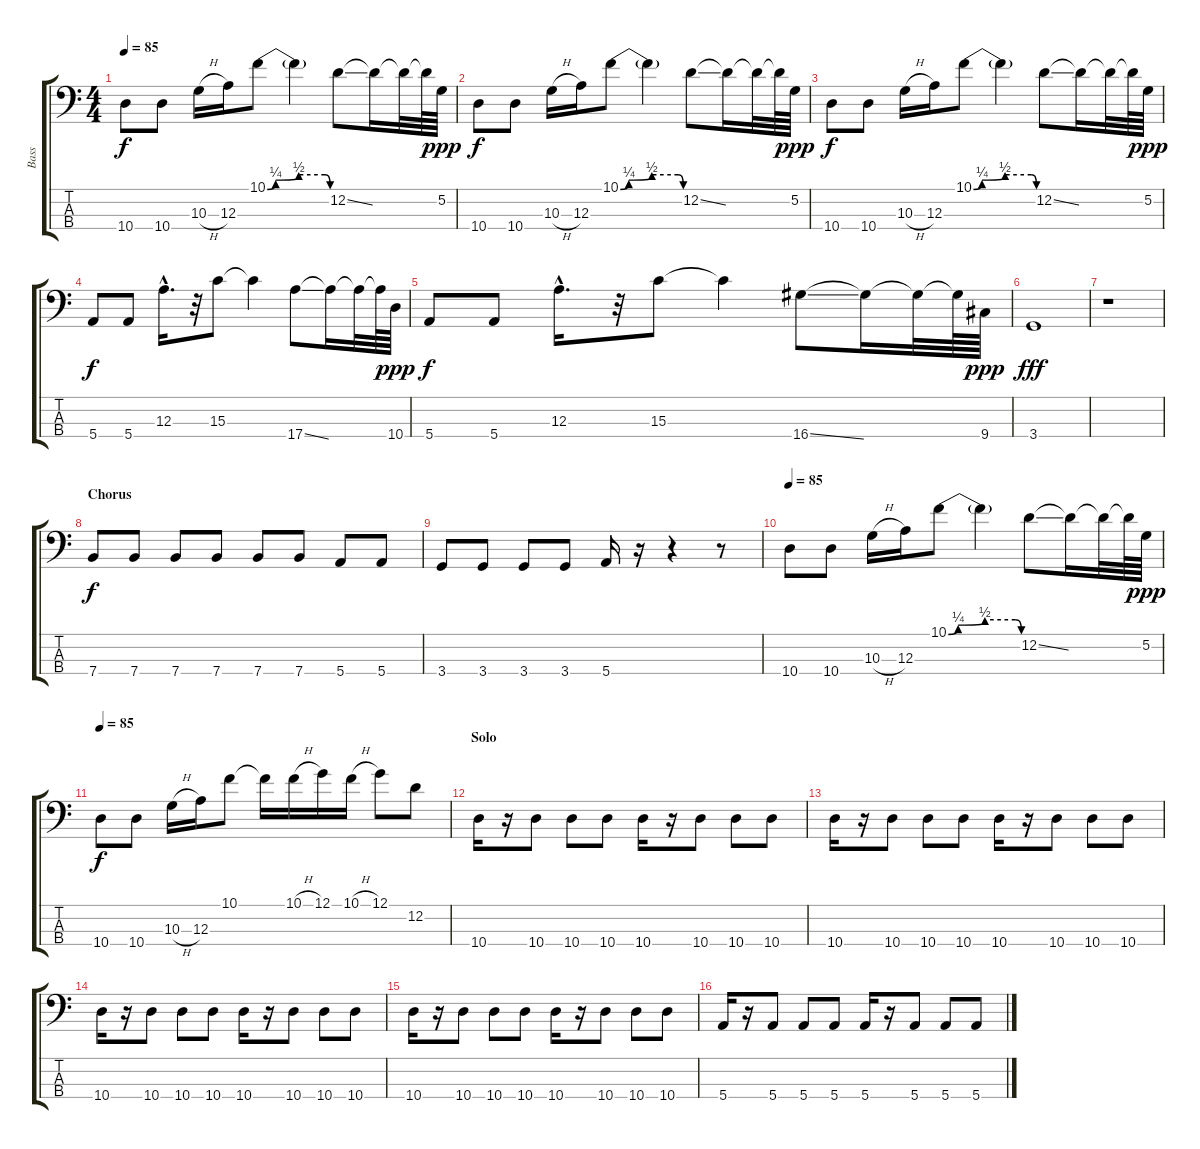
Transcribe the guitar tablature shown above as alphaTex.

\track ("Bass" "Bass") {instrument electricbassfinger}
\staff {score tabs}
\tuning (G2 D2 A1 E1) {hide}
\ts (4 4)
\tempo 85
\clef f4
\ks c
10.4.8{dy f} 10.4.8 10.3{h}.16 12.3.16 10.1{be (custom 0 0 8 1 30 2 55 2 60 0)}.8 10.1{t}.4 12.2{ss}.8 12.2{t}.16 12.2{t}.32 12.2{t}.64 5.2.64{dy ppp} |
10.4.8{dy f} 10.4.8 10.3{h}.16 12.3.16 10.1{be (custom 0 0 8 1 30 2 55 2 60 0)}.8 10.1{t}.4 12.2{ss}.8 12.2{t}.16 12.2{t}.32 12.2{t}.64 5.2.64{dy ppp} |
10.4.8{dy f} 10.4.8 10.3{h}.16 12.3.16 10.1{be (custom 0 0 8 1 30 2 55 2 60 0)}.8 10.1{t}.4 12.2{ss}.8 12.2{t}.16 12.2{t}.32 12.2{t}.64 5.2.64{dy ppp} |
5.4.8{dy f} 5.4.8 12.3{hac}.16{d} r.32 15.3.8 15.3{t}.4 17.4{ss}.8 17.4{t}.16 17.4{t}.32 17.4{t}.64 10.4.64{dy ppp} |
5.4.8{dy f} 5.4.8 12.3{hac}.16{d} r.32 15.3.8 15.3{t}.4 16.4{ss}.8 16.4{t}.16 16.4{t}.32 16.4{t}.64 9.4.64{dy ppp} |
3.4.1{dy fff} |
r.1 |
\section ("" "Chorus")
7.4.8{dy f} 7.4.8 7.4.8 7.4.8 7.4.8 7.4.8 5.4.8 5.4.8 |
3.4.8 3.4.8 3.4.8 3.4.8 5.4.16 r.16 r.4 r.8 |
\tempo 85
10.4.8 10.4.8 10.3{h}.16 12.3.16 10.1{be (custom 0 0 8 1 30 2 55 2 60 0)}.8 10.1{t}.4 12.2{ss}.8 12.2{t}.16 12.2{t}.32 12.2{t}.64 5.2.64{dy ppp} |
\tempo 85
10.4.8{dy f} 10.4.8 10.3{h}.16 12.3.16 10.1.8 10.1{t}.16 10.1{h}.16 12.1.16 10.1{h}.16 12.1.8 12.2.8 |
\section ("" "Solo")
10.4.16 r.16 10.4.8 10.4.8 10.4.8 10.4.16 r.16 10.4.8 10.4.8 10.4.8 |
10.4.16 r.16 10.4.8 10.4.8 10.4.8 10.4.16 r.16 10.4.8 10.4.8 10.4.8 |
10.4.16 r.16 10.4.8 10.4.8 10.4.8 10.4.16 r.16 10.4.8 10.4.8 10.4.8 |
10.4.16 r.16 10.4.8 10.4.8 10.4.8 10.4.16 r.16 10.4.8 10.4.8 10.4.8 |
5.4.16 r.16 5.4.8 5.4.8 5.4.8 5.4.16 r.16 5.4.8 5.4.8 5.4.8
